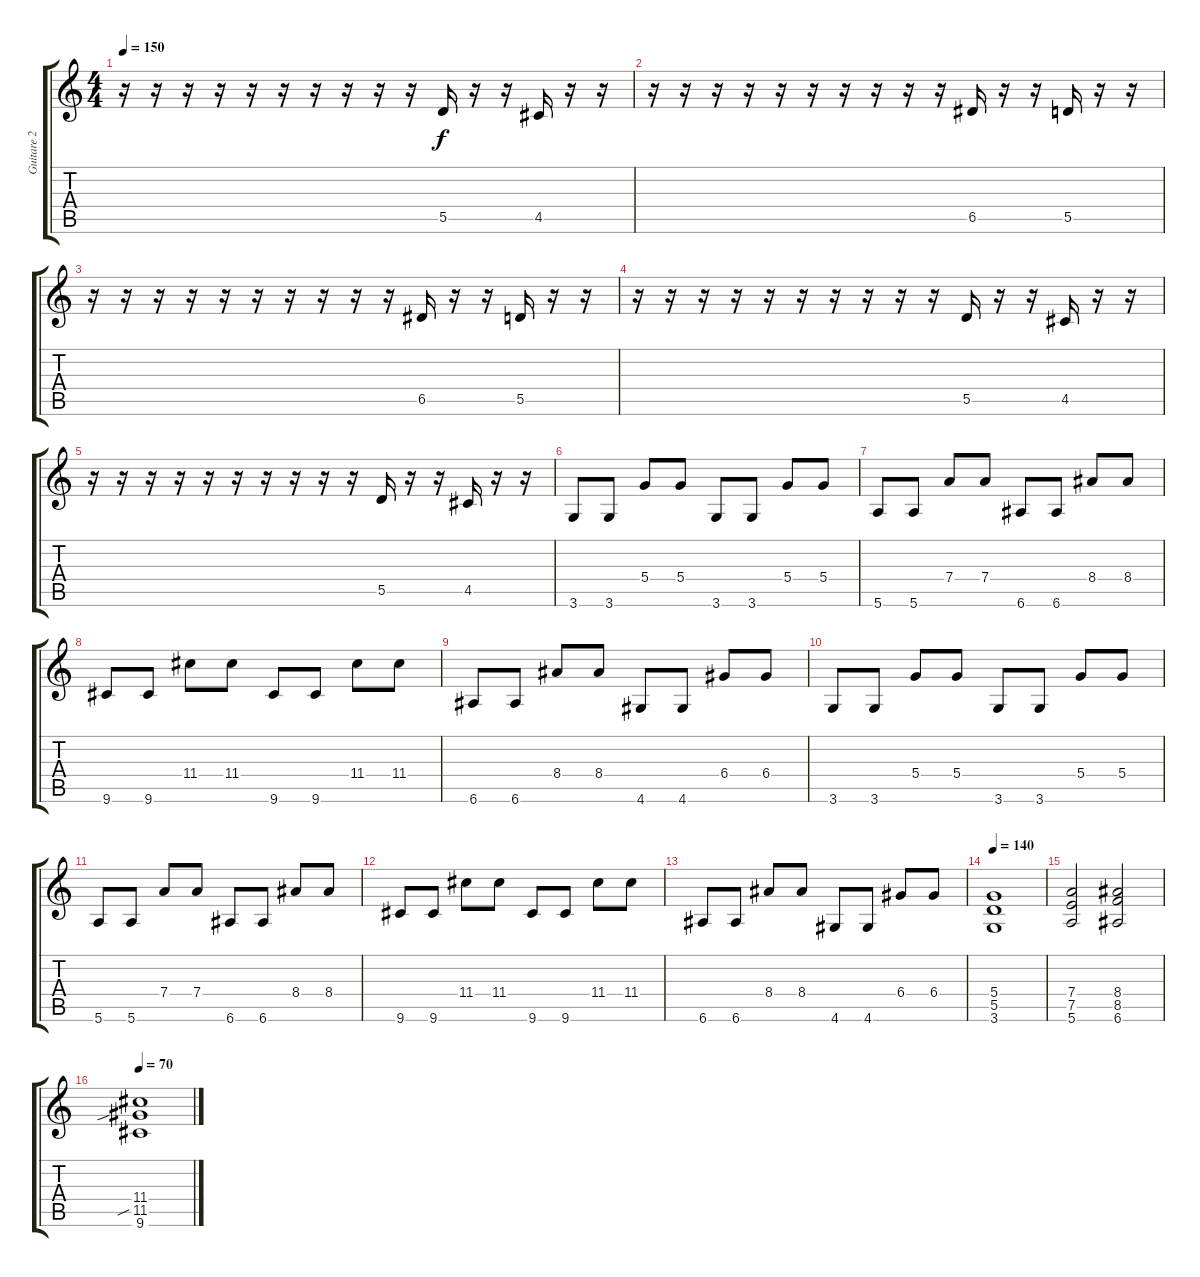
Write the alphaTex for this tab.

\track ("Guitare 2" "Guitare 2") {instrument distortionguitar}
\staff {score tabs}
\tuning (E4 B3 G3 D3 A2 E2) {hide}
\ts (4 4)
\tempo 150
\clef g2
\ks c
r.16{dy f} r.16 r.16 r.16 r.16 r.16 r.16 r.16 r.16 r.16 5.5.16 r.16 r.16 4.5.16 r.16 r.16 |
r.16 r.16 r.16 r.16 r.16 r.16 r.16 r.16 r.16 r.16 6.5.16 r.16 r.16 5.5.16 r.16 r.16 |
r.16 r.16 r.16 r.16 r.16 r.16 r.16 r.16 r.16 r.16 6.5.16 r.16 r.16 5.5.16 r.16 r.16 |
r.16 r.16 r.16 r.16 r.16 r.16 r.16 r.16 r.16 r.16 5.5.16 r.16 r.16 4.5.16 r.16 r.16 |
r.16 r.16 r.16 r.16 r.16 r.16 r.16 r.16 r.16 r.16 5.5.16 r.16 r.16 4.5.16 r.16 r.16 |
3.6.8 3.6.8 5.4.8 5.4.8 3.6.8 3.6.8 5.4.8 5.4.8 |
5.6.8 5.6.8 7.4.8 7.4.8 6.6.8 6.6.8 8.4.8 8.4.8 |
9.6.8 9.6.8 11.4.8 11.4.8 9.6.8 9.6.8 11.4.8 11.4.8 |
6.6.8 6.6.8 8.4.8 8.4.8 4.6.8 4.6.8 6.4.8 6.4.8 |
3.6.8 3.6.8 5.4.8 5.4.8 3.6.8 3.6.8 5.4.8 5.4.8 |
5.6.8 5.6.8 7.4.8 7.4.8 6.6.8 6.6.8 8.4.8 8.4.8 |
9.6.8 9.6.8 11.4.8 11.4.8 9.6.8 9.6.8 11.4.8 11.4.8 |
6.6.8 6.6.8 8.4.8 8.4.8 4.6.8 4.6.8 6.4.8 6.4.8 |
\tempo 140
(5.4 5.5 3.6).1 |
(7.4 7.5 5.6).2 (8.4 8.5 6.6).2 |
\tempo 70
(11.4 11.5{sib} 9.6).1
